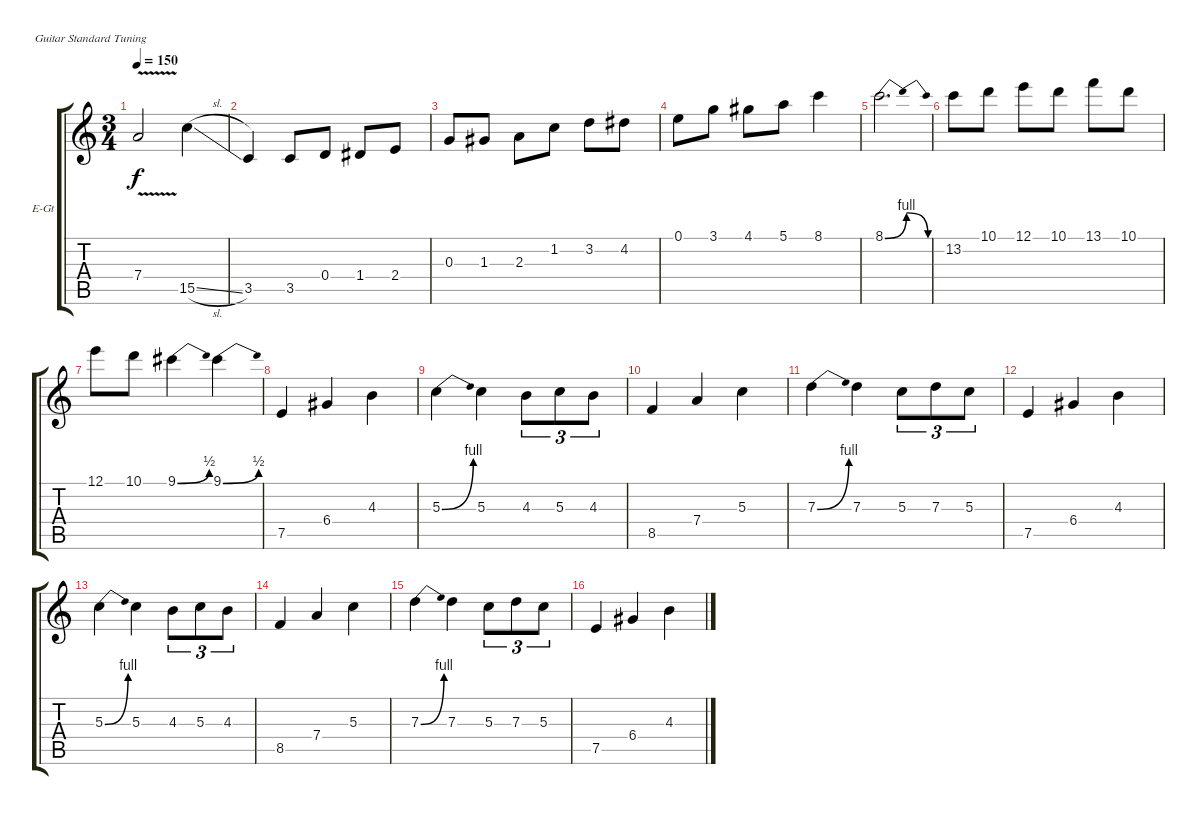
\defaultSystemsLayout 4
\bracketExtendMode groupsimilarinstruments
\firstSystemTrackNameOrientation horizontal
\otherSystemsTrackNameOrientation horizontal
\track ("Electric Guitar" "E-Gt") {instrument electricguitarclean}
\staff {score tabs}
\tuning (E4 B3 G3 D3 A2 E2)
\ts (3 4)
\tempo 150
\clef g2
\ks c
7.4{v t}.2{dy f} 15.5{sl}.4 |
3.5.4 3.5.8 0.4.8 1.4.8 2.4.8 |
0.3.8 1.3.8 2.3.8 1.2.8 3.2.8 4.2.8 |
0.1.8 3.1.8 4.1.8 5.1.8 8.1.4 |
8.1{be (bendrelease 0 0 10.2 4 20.4 4 30 0)}.2{d} |
13.2.8 10.1.8 12.1.8 10.1.8 13.1.8 10.1.8 |
12.1.8 10.1.8 9.1{be (bend 0 0 15 2)}.4 9.1{be (bend 0 0 16.8 2)}.4 |
7.5.4 6.4.4 4.3.4 |
5.3{be (bend 0 0 15 4)}.4 5.3.4 4.3.8{tu (3 2)} 5.3.8{tu (3 2)} 4.3.8{tu (3 2)} |
8.5.4 7.4.4 5.3.4 |
7.3{be (bend 0 0 15 4)}.4 7.3.4 5.3.8{tu (3 2)} 7.3.8{tu (3 2)} 5.3.8{tu (3 2)} |
7.5.4 6.4.4 4.3.4 |
5.3{be (bend 0 0 15 4)}.4 5.3.4 4.3.8{tu (3 2)} 5.3.8{tu (3 2)} 4.3.8{tu (3 2)} |
8.5.4 7.4.4 5.3.4 |
7.3{be (bend 0 0 15 4)}.4 7.3.4 5.3.8{tu (3 2)} 7.3.8{tu (3 2)} 5.3.8{tu (3 2)} |
7.5.4 6.4.4 4.3.4
